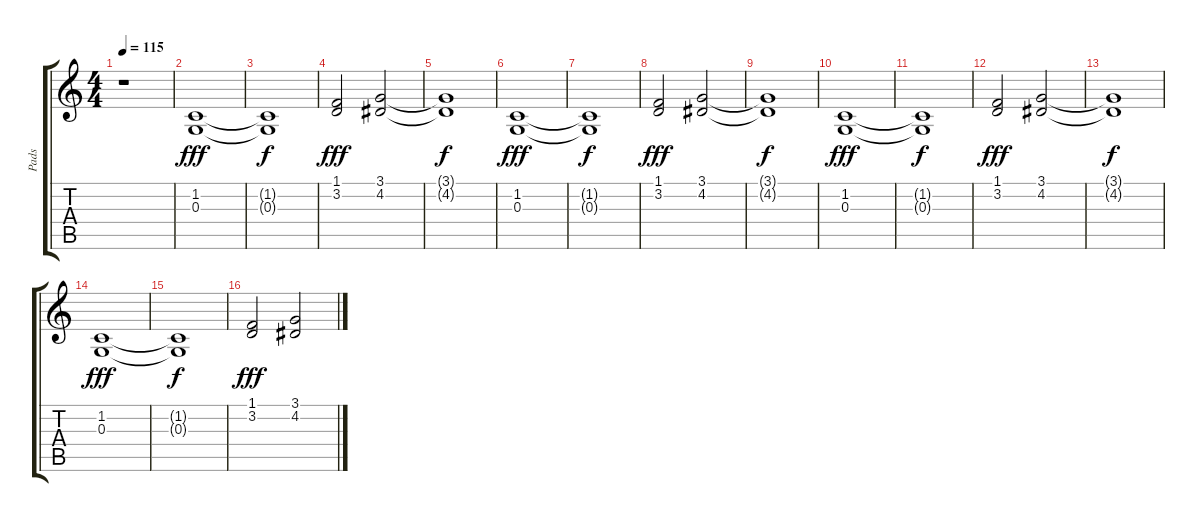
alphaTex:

\track ("Pads" "Pads") {instrument fx6goblins}
\staff {score tabs}
\tuning (E4 B3 G3 D3 A2 E2) {hide}
\ts (4 4)
\tempo 115
\clef g2
\ks c
r.1{dy f} |
(1.2 0.3).1{dy fff} |
(1.2{t} 0.3{t}).1{dy f} |
(1.1 3.2).2{dy fff} (3.1 4.2).2 |
(3.1{t} 4.2{t}).1{dy f} |
(1.2 0.3).1{dy fff} |
(1.2{t} 0.3{t}).1{dy f} |
(1.1 3.2).2{dy fff} (3.1 4.2).2 |
(3.1{t} 4.2{t}).1{dy f} |
(1.2 0.3).1{dy fff} |
(1.2{t} 0.3{t}).1{dy f} |
(1.1 3.2).2{dy fff} (3.1 4.2).2 |
(3.1{t} 4.2{t}).1{dy f} |
(1.2 0.3).1{dy fff} |
(1.2{t} 0.3{t}).1{dy f} |
(1.1 3.2).2{dy fff} (3.1 4.2).2
